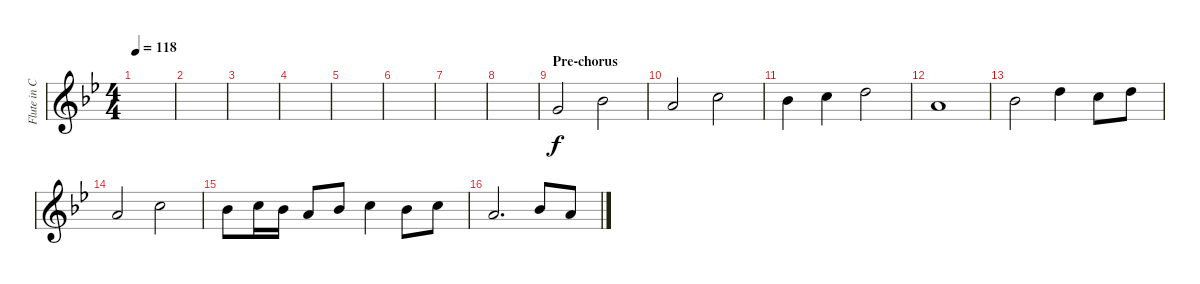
\track ("Flute in C" "Flute in C") {instrument flute}
\staff {score}
\tuning (E4 B3 G3 D3 A2 E2 B1) {hide}
\ts (4 4)
\tempo 118
\clef g2
\ks gminor
|
|
|
|
|
|
|
|
\section ("" "Pre-chorus")
3.1.2 6.1.2 |
5.1.2 8.1.2 |
6.1.4 8.1.4 10.1.2 |
5.1.1 |
6.1.2 10.1.4 8.1.8 10.1.8 |
5.1.2 8.1.2 |
6.1.8 8.1.16 6.1.16 5.1.8 6.1.8 8.1.4 6.1.8 8.1.8 |
5.1.2{d} 6.1.8 5.1.8
